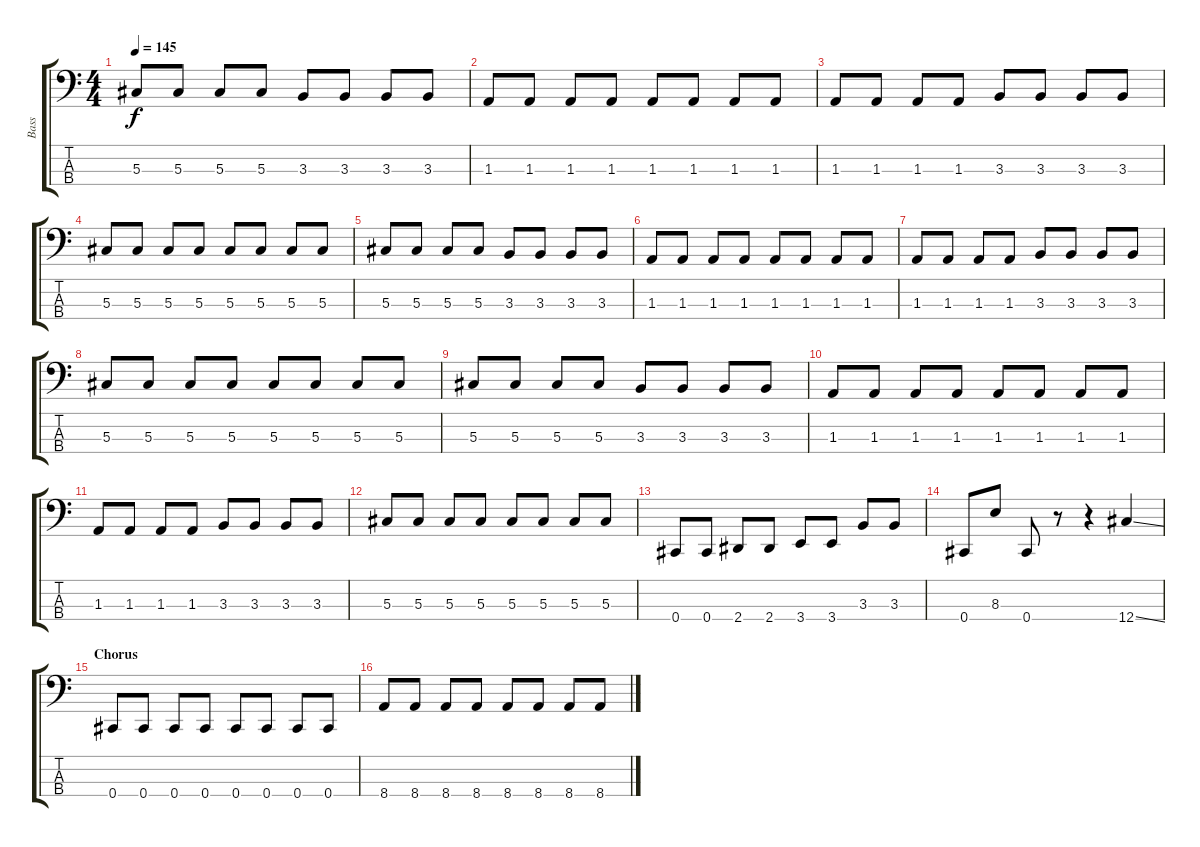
\track ("Bass" "Bass") {instrument electricbasspick}
\staff {score tabs}
\tuning (Gb2 Db2 Ab1 Db1) {hide}
\ts (4 4)
\tempo 145
\clef f4
\ks c
5.3.8{dy f} 5.3.8 5.3.8 5.3.8 3.3.8 3.3.8 3.3.8 3.3.8 |
1.3.8 1.3.8 1.3.8 1.3.8 1.3.8 1.3.8 1.3.8 1.3.8 |
1.3.8 1.3.8 1.3.8 1.3.8 3.3.8 3.3.8 3.3.8 3.3.8 |
5.3.8 5.3.8 5.3.8 5.3.8 5.3.8 5.3.8 5.3.8 5.3.8 |
5.3.8 5.3.8 5.3.8 5.3.8 3.3.8 3.3.8 3.3.8 3.3.8 |
1.3.8 1.3.8 1.3.8 1.3.8 1.3.8 1.3.8 1.3.8 1.3.8 |
1.3.8 1.3.8 1.3.8 1.3.8 3.3.8 3.3.8 3.3.8 3.3.8 |
5.3.8 5.3.8 5.3.8 5.3.8 5.3.8 5.3.8 5.3.8 5.3.8 |
5.3.8 5.3.8 5.3.8 5.3.8 3.3.8 3.3.8 3.3.8 3.3.8 |
1.3.8 1.3.8 1.3.8 1.3.8 1.3.8 1.3.8 1.3.8 1.3.8 |
1.3.8 1.3.8 1.3.8 1.3.8 3.3.8 3.3.8 3.3.8 3.3.8 |
5.3.8 5.3.8 5.3.8 5.3.8 5.3.8 5.3.8 5.3.8 5.3.8 |
0.4.8 0.4.8 2.4.8 2.4.8 3.4.8 3.4.8 3.3.8 3.3.8 |
0.4.8 8.3.8 0.4.8 r.8 r.4 12.4{ss}.4 |
\section ("" "Chorus")
0.4.8 0.4.8 0.4.8 0.4.8 0.4.8 0.4.8 0.4.8 0.4.8 |
8.4.8 8.4.8 8.4.8 8.4.8 8.4.8 8.4.8 8.4.8 8.4.8
